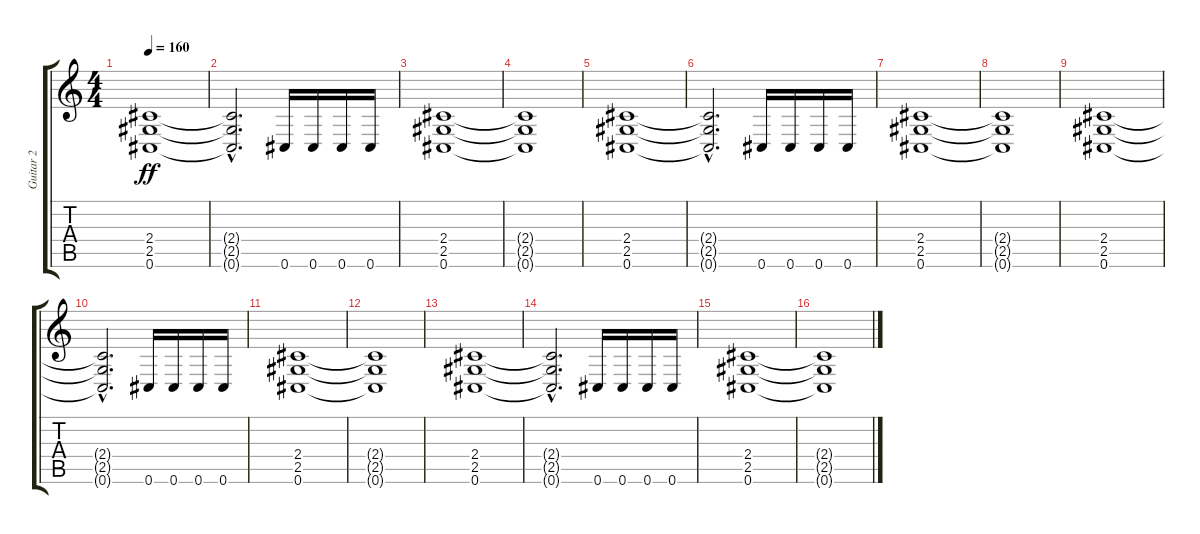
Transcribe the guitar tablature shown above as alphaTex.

\track ("Guitar 2" "Guitar 2") {instrument distortionguitar}
\staff {score tabs}
\tuning (Db4 Ab3 E3 B2 Gb2 Db2) {hide}
\ts (4 4)
\tempo 160
\clef g2
\ks c
(2.4 2.5 0.6).1{dy ff instrument distortionguitar} |
(2.4{hac t} 2.5{hac t} 0.6{hac t}).2{d} 0.6.16 0.6.16 0.6.16 0.6.16 |
(2.4 2.5 0.6).1 |
(2.4{t} 2.5{t} 0.6{t}).1 |
(2.4 2.5 0.6).1 |
(2.4{hac t} 2.5{hac t} 0.6{hac t}).2{d} 0.6.16 0.6.16 0.6.16 0.6.16 |
(2.4 2.5 0.6).1 |
(2.4{t} 2.5{t} 0.6{t}).1 |
(2.4 2.5 0.6).1 |
(2.4{hac t} 2.5{hac t} 0.6{hac t}).2{d} 0.6.16 0.6.16 0.6.16 0.6.16 |
(2.4 2.5 0.6).1 |
(2.4{t} 2.5{t} 0.6{t}).1 |
(2.4 2.5 0.6).1 |
(2.4{hac t} 2.5{hac t} 0.6{hac t}).2{d} 0.6.16 0.6.16 0.6.16 0.6.16 |
(2.4 2.5 0.6).1 |
(2.4{t} 2.5{t} 0.6{t}).1
